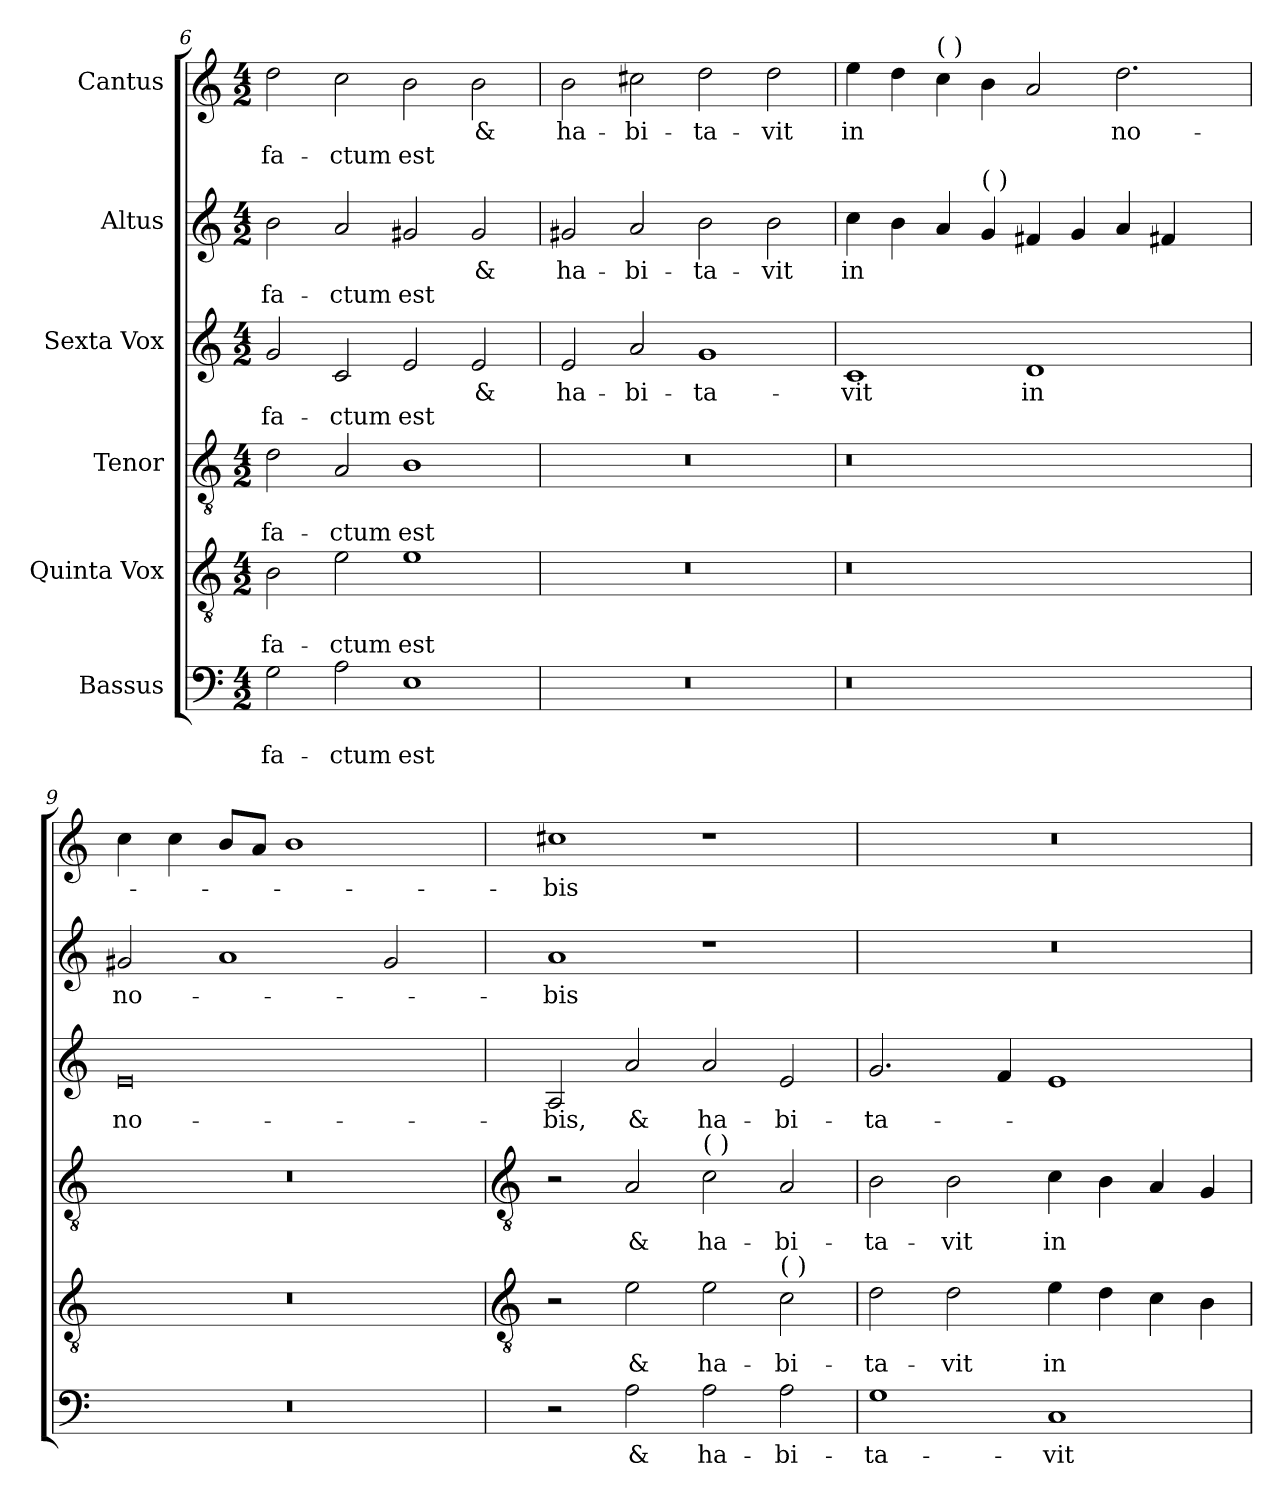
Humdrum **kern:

**kern	**text	**text	**kern	**text	**text	**kern	**text	**text	**kern	**text	**text	**kern	**text	**text	**kern	**text	**text
*part6	*part6	*part6	*part5	*part5	*part5	*part4	*part4	*part4	*part3	*part3	*part3	*part2	*part2	*part2	*part1	*part1	*part1
*staff6	*staff6	*staff6	*staff5	*staff5	*staff5	*staff4	*staff4	*staff4	*staff3	*staff3	*staff3	*staff2	*staff2	*staff2	*staff1	*staff1	*staff1
*I"Bassus	*	*	*I"Quinta Vox	*	*	*I"Tenor	*	*	*I"Sexta Vox	*	*	*I"Altus	*	*	*I"Cantus	*	*
*clefF4	*	*	*clefGv2	*	*	*clefGv2	*	*	*clefG2	*	*	*clefG2	*	*	*clefG2	*	*
*k[]	*	*	*k[]	*	*	*k[]	*	*	*k[]	*	*	*k[]	*	*	*k[]	*	*
*C:	*	*	*C:	*	*	*C:	*	*	*C:	*	*	*C:	*	*	*C:	*	*
*M4/2	*	*	*M4/2	*	*	*M4/2	*	*	*M4/2	*	*	*M4/2	*	*	*M4/2	*	*
=6	=6	=6	=6	=6	=6	=6	=6	=6	=6	=6	=6	=6	=6	=6	=6	=6	=6
!	!	!LO:LY:b	!	!	!LO:LY:b	!	!	!LO:LY:b	!	!	!LO:LY:b	!	!	!LO:LY:b	!	!	!LO:LY:b
2G	.	fa-	2B	.	fa-	2d	.	fa-	2g	.	fa-	2b	.	fa-	2dd	.	fa-
!	!	!LO:LY:b	!	!	!LO:LY:b	!	!	!LO:LY:b	!	!	!LO:LY:b	!	!	!LO:LY:b	!	!	!LO:LY:b
2A	.	-ctum	2e	.	-ctum	2A	.	-ctum	2c	.	-ctum	2a	.	-ctum	2cc	.	-ctum
!	!	!LO:LY:b	!	!	!LO:LY:b	!	!	!LO:LY:b	!	!	!LO:LY:b	!	!	!LO:LY:b	!	!	!LO:LY:b
1E	.	est	1e	.	est	1B	.	est	2e	.	est	2g#X	.	est	2b	.	est
!	!	!	!	!	!	!	!	!	!	!LO:LY:b	!	!	!LO:LY:b	!	!	!LO:LY:b	!
.	.	.	.	.	.	.	.	.	2e	&	.	2g#	&	.	2b	&	.
=7	=7	=7	=7	=7	=7	=7	=7	=7	=7	=7	=7	=7	=7	=7	=7	=7	=7
!	!	!	!	!	!	!	!	!	!	!LO:LY:b	!	!	!LO:LY:b	!	!	!LO:LY:b	!
0r	.	.	0r	.	.	0r	.	.	2e	ha-	.	2g#	ha-	.	2b	ha-	.
!	!	!	!	!	!	!	!	!	!	!LO:LY:b	!	!	!LO:LY:b	!	!	!LO:LY:b	!
.	.	.	.	.	.	.	.	.	2a	-bi-	.	2a	-bi-	.	2cc#X	-bi-	.
!	!	!	!	!	!	!	!	!	!	!LO:LY:b	!	!	!LO:LY:b	!	!	!LO:LY:b	!
.	.	.	.	.	.	.	.	.	1g	-ta-	.	2b	-ta-	.	2dd	-ta-	.
!	!	!	!	!	!	!	!	!	!	!	!	!	!LO:LY:b	!	!	!LO:LY:b	!
.	.	.	.	.	.	.	.	.	.	.	.	2b	-vit	.	2dd	-vit	.
=8	=8	=8	=8	=8	=8	=8	=8	=8	=8	=8	=8	=8	=8	=8	=8	=8	=8
!	!	!	!	!	!	!	!	!	!	!LO:LY:b	!	!	!LO:LY:b	!	!	!LO:LY:b	!
0r	.	.	0r	.	.	0r	.	.	1c	-vit	.	4cc	in	.	4ee	in	.
.	.	.	.	.	.	.	.	.	.	.	.	4b	.	.	4dd	.	.
!	!	!	!	!	!	!	!	!	!	!	!	!	!	!	!LO:TX:a:t=(  )	!	!
.	.	.	.	.	.	.	.	.	.	.	.	4a	.	.	4cc	.	.
!	!	!	!	!	!	!	!	!	!	!	!	!LO:TX:a:t=(  )	!	!	!	!	!
.	.	.	.	.	.	.	.	.	.	.	.	4g	.	.	4b	.	.
!	!	!	!	!	!	!	!	!	!	!LO:LY:b	!	!	!	!	!	!	!
.	.	.	.	.	.	.	.	.	1d	in	.	4f#X	.	.	2a	.	.
.	.	.	.	.	.	.	.	.	.	.	.	4g	.	.	.	.	.
!	!	!	!	!	!	!	!	!	!	!	!	!	!	!	!	!LO:LY:b	!
.	.	.	.	.	.	.	.	.	.	.	.	4a	.	.	2.dd	no-	.
.	.	.	.	.	.	.	.	.	.	.	.	4f#X	.	.	.	.	.
4ryy	.	.	4ryy	.	.	4ryy	.	.	4ryy	.	.	4ryy	.	.	.	.	.
=9	=9	=9	=9	=9	=9	=9	=9	=9	=9	=9	=9	=9	=9	=9	=9	=9	=9
!	!	!	!	!	!	!	!	!	!	!LO:LY:b	!	!	!LO:LY:b	!	!	!	!
0r	.	.	0r	.	.	0r	.	.	0e	no-	.	2g#X	no-	.	4cc	.	.
.	.	.	.	.	.	.	.	.	.	.	.	.	.	.	4cc	.	.
.	.	.	.	.	.	.	.	.	.	.	.	1a	.	.	8bL	.	.
.	.	.	.	.	.	.	.	.	.	.	.	.	.	.	8aJ	.	.
.	.	.	.	.	.	.	.	.	.	.	.	.	.	.	1b	.	.
.	.	.	.	.	.	.	.	.	.	.	.	2g#	.	.	.	.	.
.	.	.	.	.	.	.	.	.	.	.	.	.	.	.	4ryy	.	.
!!LO:LB:g=z
=10	=10	=10	=10	=10	=10	=10	=10	=10	=10	=10	=10	=10	=10	=10	=10	=10	=10
*	*	*	*clefGv2	*	*	*clefGv2	*	*	*	*	*	*	*	*	*	*	*
!	!	!	!	!	!	!	!	!	!	!LO:LY:b	!	!	!LO:LY:b	!	!	!LO:LY:b	!
2r	.	.	2r	.	.	2r	.	.	2A	-bis,	.	1a	-bis	.	1cc#X	-bis	.
!	!LO:LY:b	!	!	!LO:LY:b	!	!	!LO:LY:b	!	!	!LO:LY:b	!	!	!	!	!	!	!
2A	&	.	2e	&	.	2A	&	.	2a	&	.	.	.	.	.	.	.
!	!	!	!	!	!	!LO:TX:a:t=(  )	!	!	!	!	!	!	!	!	!	!	!
!	!LO:LY:b	!	!	!LO:LY:b	!	!	!LO:LY:b	!	!	!LO:LY:b	!	!	!	!	!	!	!
2A	ha-	.	2e	ha-	.	2c	ha-	.	2a	ha-	.	1r	.	.	1r	.	.
!	!	!	!LO:TX:a:t=(  )	!	!	!	!	!	!	!	!	!	!	!	!	!	!
!	!LO:LY:b	!	!	!LO:LY:b	!	!	!LO:LY:b	!	!	!LO:LY:b	!	!	!	!	!	!	!
2A	-bi-	.	2c	-bi-	.	2A	-bi-	.	2e	-bi-	.	.	.	.	.	.	.
=11	=11	=11	=11	=11	=11	=11	=11	=11	=11	=11	=11	=11	=11	=11	=11	=11	=11
!	!LO:LY:b	!	!	!LO:LY:b	!	!	!LO:LY:b	!	!	!LO:LY:b	!	!	!	!	!	!	!
1G	-ta-	.	2d	-ta-	.	2B	-ta-	.	2.g	-ta-	.	0r	.	.	0r	.	.
!	!	!	!	!LO:LY:b	!	!	!LO:LY:b	!	!	!	!	!	!	!	!	!	!
.	.	.	2d	-vit	.	2B	-vit	.	.	.	.	.	.	.	.	.	.
.	.	.	.	.	.	.	.	.	4f	.	.	.	.	.	.	.	.
!	!LO:LY:b	!	!	!LO:LY:b	!	!	!LO:LY:b	!	!	!	!	!	!	!	!	!	!
1C	-vit	.	4e	in	.	4c	in	.	1e	.	.	.	.	.	.	.	.
.	.	.	4d	.	.	4B	.	.	.	.	.	.	.	.	.	.	.
.	.	.	4c	.	.	4A	.	.	.	.	.	.	.	.	.	.	.
.	.	.	4B	.	.	4G	.	.	.	.	.	.	.	.	.	.	.
=	=	=	=	=	=	=	=	=	=	=	=	=	=	=	=	=	=
*-	*-	*-	*-	*-	*-	*-	*-	*-	*-	*-	*-	*-	*-	*-	*-	*-	*-
